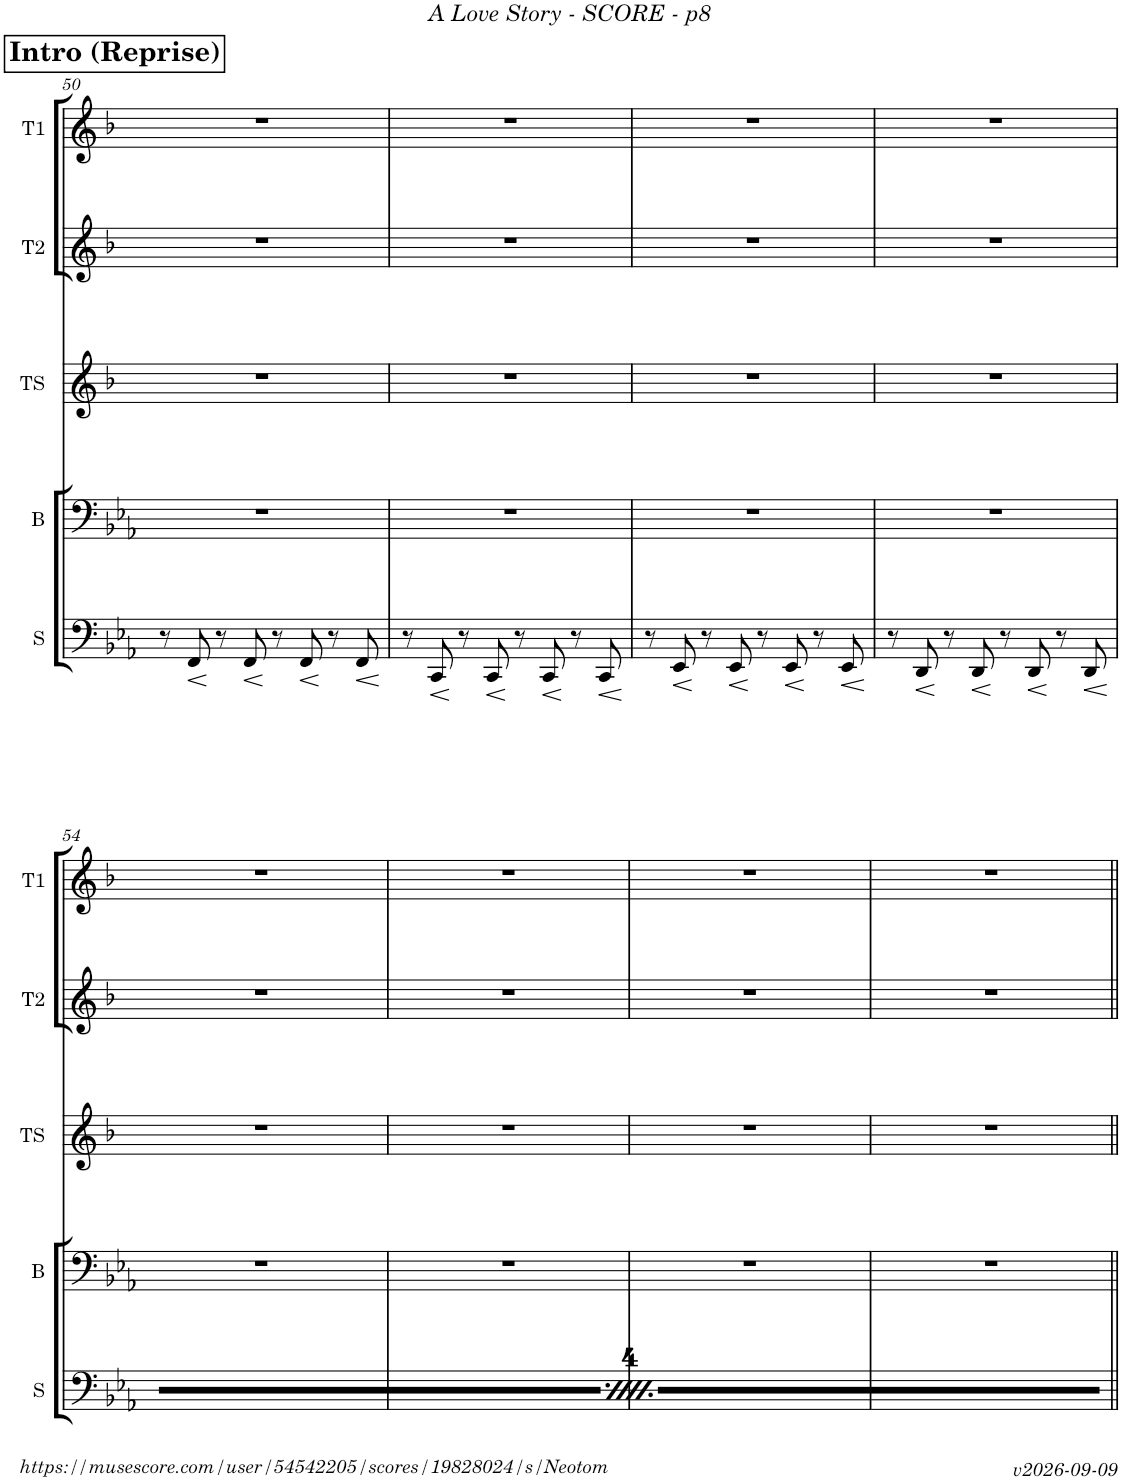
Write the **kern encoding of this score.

**kern	**kern	**kern	**kern	**kern
*part5	*part4	*part3	*part2	*part1
*staff5	*staff4	*staff3	*staff2	*staff1
*I"Sousa	*I"Trombone	*I"Tenor Sax	*I"Trumpet 2	*I"Trumpet 1
*I'S	*	*I'TS	*I'T2	*I'T1
!!LO:PB:g=z
*clefF4	*clefF4	*clefG2	*clefG2	*clefG2
*	*	*Trd8c14	*Trd1c2	*Trd1c2
*k[b-e-a-]	*k[b-e-a-]	*k[b-]	*k[b-]	*k[b-]
*M4/4	*M4/4	*M4/4	*M4/4	*M4/4
!!LO:REH:place=s1:a:B:cj:fs=14:t=Intro (Reprise)
=50	=50	=50	=50	=50
8r	1r	1r	1r	1r
8FF/	.	.	.	.
8r	.	.	.	.
8FF/	.	.	.	.
8r	.	.	.	.
8FF/	.	.	.	.
8r	.	.	.	.
8FF/	.	.	.	.
=51	=51	=51	=51	=51
8r	1r	1r	1r	1r
8CC/	.	.	.	.
8r	.	.	.	.
8CC/	.	.	.	.
8r	.	.	.	.
8CC/	.	.	.	.
8r	.	.	.	.
8CC/	.	.	.	.
=52	=52	=52	=52	=52
8r	1r	1r	1r	1r
8EE-/	.	.	.	.
8r	.	.	.	.
8EE-/	.	.	.	.
8r	.	.	.	.
8EE-/	.	.	.	.
8r	.	.	.	.
8EE-/	.	.	.	.
=53	=53	=53	=53	=53
8r	1r	1r	1r	1r
8DD/	.	.	.	.
8r	.	.	.	.
8DD/	.	.	.	.
8r	.	.	.	.
8DD/	.	.	.	.
8r	.	.	.	.
8DD/	.	.	.	.
!!LO:LB:g=z
=54	=54	=54	=54	=54
8r	1r	1r	1r	1r
8FF/	.	.	.	.
8r	.	.	.	.
8FF/	.	.	.	.
8r	.	.	.	.
8FF/	.	.	.	.
8r	.	.	.	.
8FF/	.	.	.	.
=55	=55	=55	=55	=55
8r	1r	1r	1r	1r
8CC/	.	.	.	.
8r	.	.	.	.
8CC/	.	.	.	.
8r	.	.	.	.
8CC/	.	.	.	.
8r	.	.	.	.
8CC/	.	.	.	.
=56	=56	=56	=56	=56
8r	1r	1r	1r	1r
8EE-/	.	.	.	.
8r	.	.	.	.
8EE-/	.	.	.	.
8r	.	.	.	.
8EE-/	.	.	.	.
8r	.	.	.	.
8EE-/	.	.	.	.
=57	=57	=57	=57	=57
8r	1r	1r	1r	1r
8DD/	.	.	.	.
8r	.	.	.	.
8DD/	.	.	.	.
8r	.	.	.	.
8DD/	.	.	.	.
8r	.	.	.	.
8DD/	.	.	.	.
=||	=||	=||	=||	=||
*-	*-	*-	*-	*-
